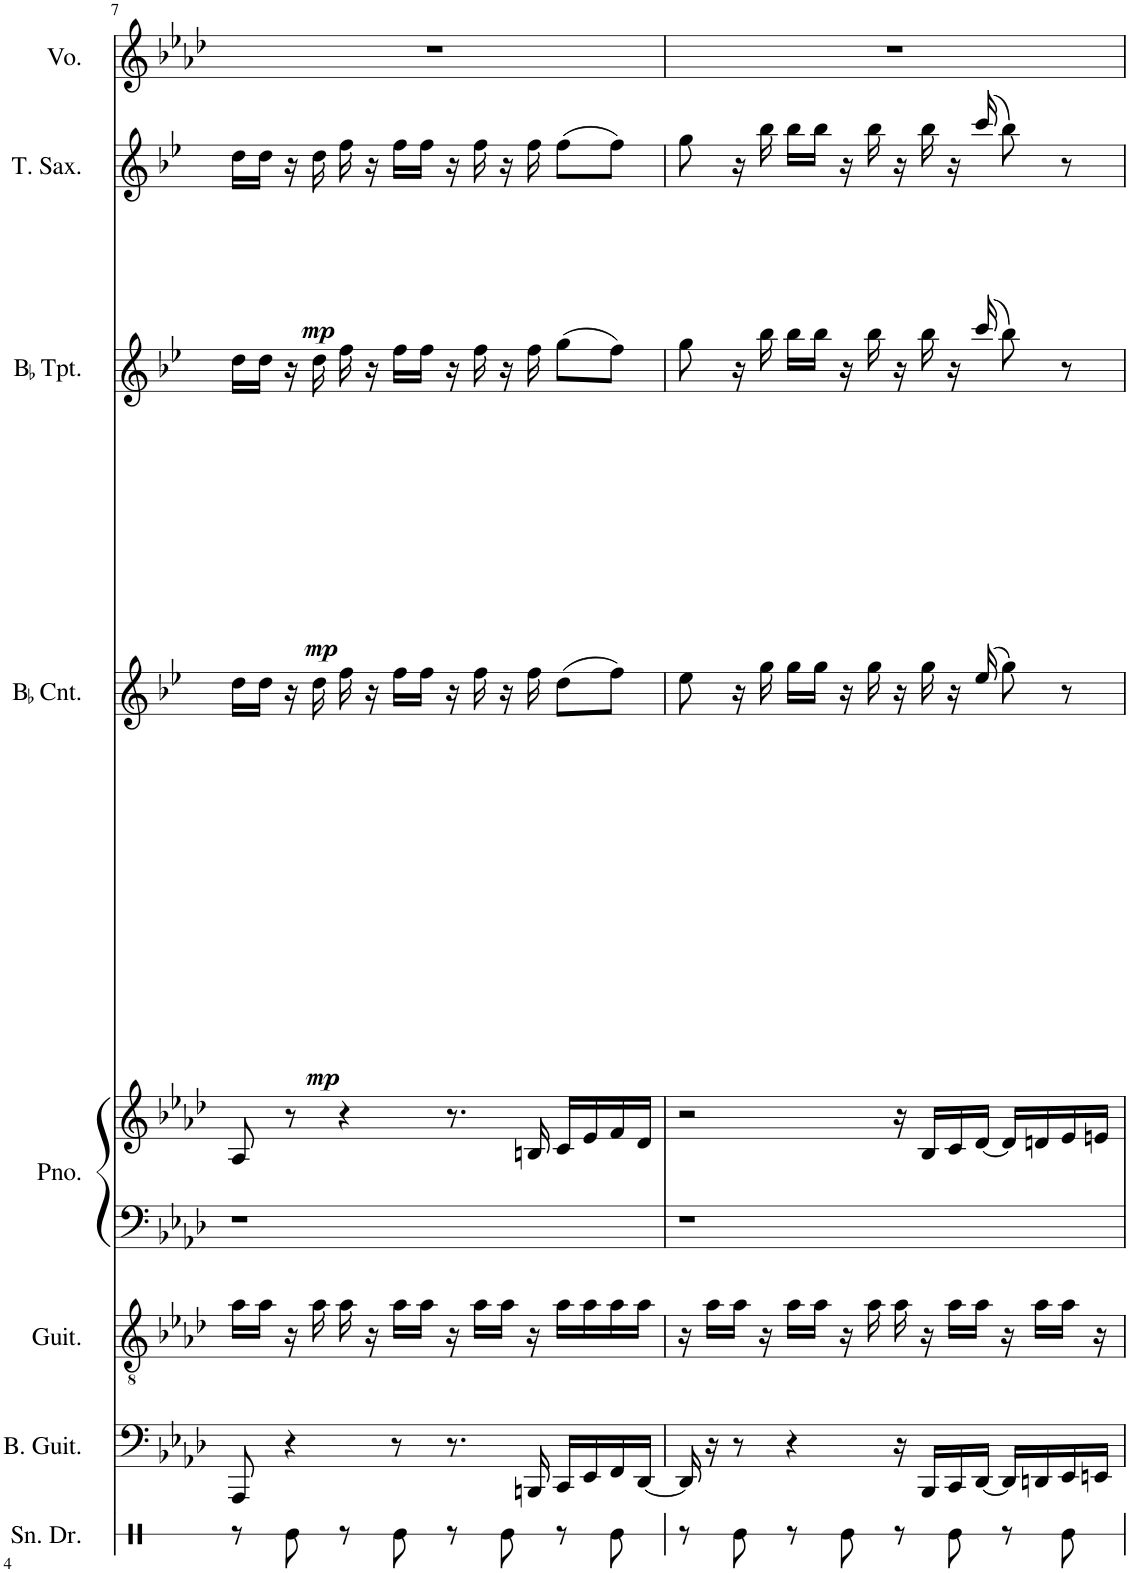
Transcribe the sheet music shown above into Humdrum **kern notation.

**kern	**kern	**kern	**kern	**kern	**kern	**dynam	**kern	**dynam	**kern	**dynam	**kern
*part8	*part7	*part6	*part5	*part5	*part4	*part4	*part3	*part3	*part2	*part2	*part1
*staff9	*staff8	*staff7	*staff6	*staff5	*staff4	*staff4	*staff3	*staff3	*staff2	*staff2	*staff1
*I"Snare Drum	*I"Bass Guitar	*I"Guitar	*I"Piano	*	*I"BaccidentalFlat Cornet	*	*I"BaccidentalFlat Trumpet	*	*I"Tenor Saxophone	*	*I"Vocal
*I'Sn. Dr.	*I'B. Guit.	*I'Guit.	*I'Pno.	*	*I'BaccidentalFlat Cnt.	*	*I'BaccidentalFlat Tpt.	*	*I'T. Sax.	*	*I'Vo.
!!LO:PB:g=z
*clefX	*clefF4	*clefGv2	*clefF4	*clefG2	*clefG2	*	*clefG2	*	*clefG2	*	*clefG2
*	*	*	*	*	*Trd1c2	*	*Trd1c2	*	*Trd8c14	*	*
*k[]	*k[b-e-a-d-]	*k[b-e-a-d-]	*k[b-e-a-d-]	*k[b-e-a-d-]	*k[b-e-]	*	*k[b-e-]	*	*k[b-e-]	*	*k[b-e-a-d-]
*M4/4	*M4/4	*M4/4	*M4/4	*M4/4	*M4/4	*	*M4/4	*	*M4/4	*	*M4/4
=7	=7	=7	=7	=7	=7	=7	=7	=7	=7	=7	=7
!	!	!	!	!	!	!LO:DY:b	!	!LO:DY:b	!	!LO:DY:b	!
8r	8AAA-/	16a-\LL	1r	8A-/	16dd\LL	mp	16dd\LL	mp	16dd\LL	mp	1r
.	.	16a-\JJ	.	.	16dd\JJ	.	16dd\JJ	.	16dd\JJ	.	.
8Re\	4r	16r	.	8r	16r	.	16r	.	16r	.	.
.	.	16a-\	.	.	16dd\	.	16dd\	.	16dd\	.	.
8r	.	16a-\	.	4r	16ff\	.	16ff\	.	16ff\	.	.
.	.	16r	.	.	16r	.	16r	.	16r	.	.
8Re\	8r	16a-\LL	.	.	16ff\LL	.	16ff\LL	.	16ff\LL	.	.
.	.	16a-\JJ	.	.	16ff\JJ	.	16ff\JJ	.	16ff\JJ	.	.
8r	8.r	16r	.	8.r	16r	.	16r	.	16r	.	.
.	.	16a-\LL	.	.	16ff\	.	16ff\	.	16ff\	.	.
8Re\	.	16a-\JJ	.	.	16r	.	16r	.	16r	.	.
.	16BBBn/	16r	.	16Bn/	16ff\	.	16ff\	.	16ff\	.	.
8r	16CC/LL	16a-\LL	.	16c/LL	(8dd\L	.	(8gg\L	.	(8ff\L	.	.
.	16EE-/	16a-\	.	16e-/	.	.	.	.	.	.	.
8Re\	16FF/	16a-\	.	16f/	8ff\J)	.	8ff\J)	.	8ff\J)	.	.
.	[16DD-/JJ	16a-\JJ	.	16d-/JJ	.	.	.	.	.	.	.
=8	=8	=8	=8	=8	=8	=8	=8	=8	=8	=8	=8
8r	16DD-/]	16r	1r	2r	8ee-\	.	8gg\	.	8gg\	.	1r
.	16r	16a-\LL	.	.	.	.	.	.	.	.	.
8Re\	8r	16a-\JJ	.	.	16r	.	16r	.	16r	.	.
.	.	16r	.	.	16gg\	.	16bb-\	.	16bb-\	.	.
8r	4r	16a-\LL	.	.	16gg\LL	.	16bb-\LL	.	16bb-\LL	.	.
.	.	16a-\JJ	.	.	16gg\JJ	.	16bb-\JJ	.	16bb-\JJ	.	.
8Re\	.	16r	.	.	16r	.	16r	.	16r	.	.
.	.	16a-\	.	.	16gg\	.	16bb-\	.	16bb-\	.	.
8r	16r	16a-\	.	16r	16r	.	16r	.	16r	.	.
.	16BBB-/LL	16r	.	16B-/LL	16gg\	.	16bb-\	.	16bb-\	.	.
8Re\	16CC/	16a-\LL	.	16c/	16r	.	16r	.	16r	.	.
.	[16DD-/JJ	16a-\JJ	.	[16d-/JJ	(16ee-/	.	(16ccc/	.	(16ccc/	.	.
8r	16DD-/LL]	16r	.	16d-/LL]	8gg\)	.	8bb-\)	.	8bb-\)	.	.
.	16DDn/	16a-\LL	.	16dn/	.	.	.	.	.	.	.
8Re\	16EE-/	16a-\JJ	.	16e-/	8r	.	8r	.	8r	.	.
.	16EEn/JJ	16r	.	16en/JJ	.	.	.	.	.	.	.
=	=	=	=	=	=	=	=	=	=	=	=
*-	*-	*-	*-	*-	*-	*-	*-	*-	*-	*-	*-
